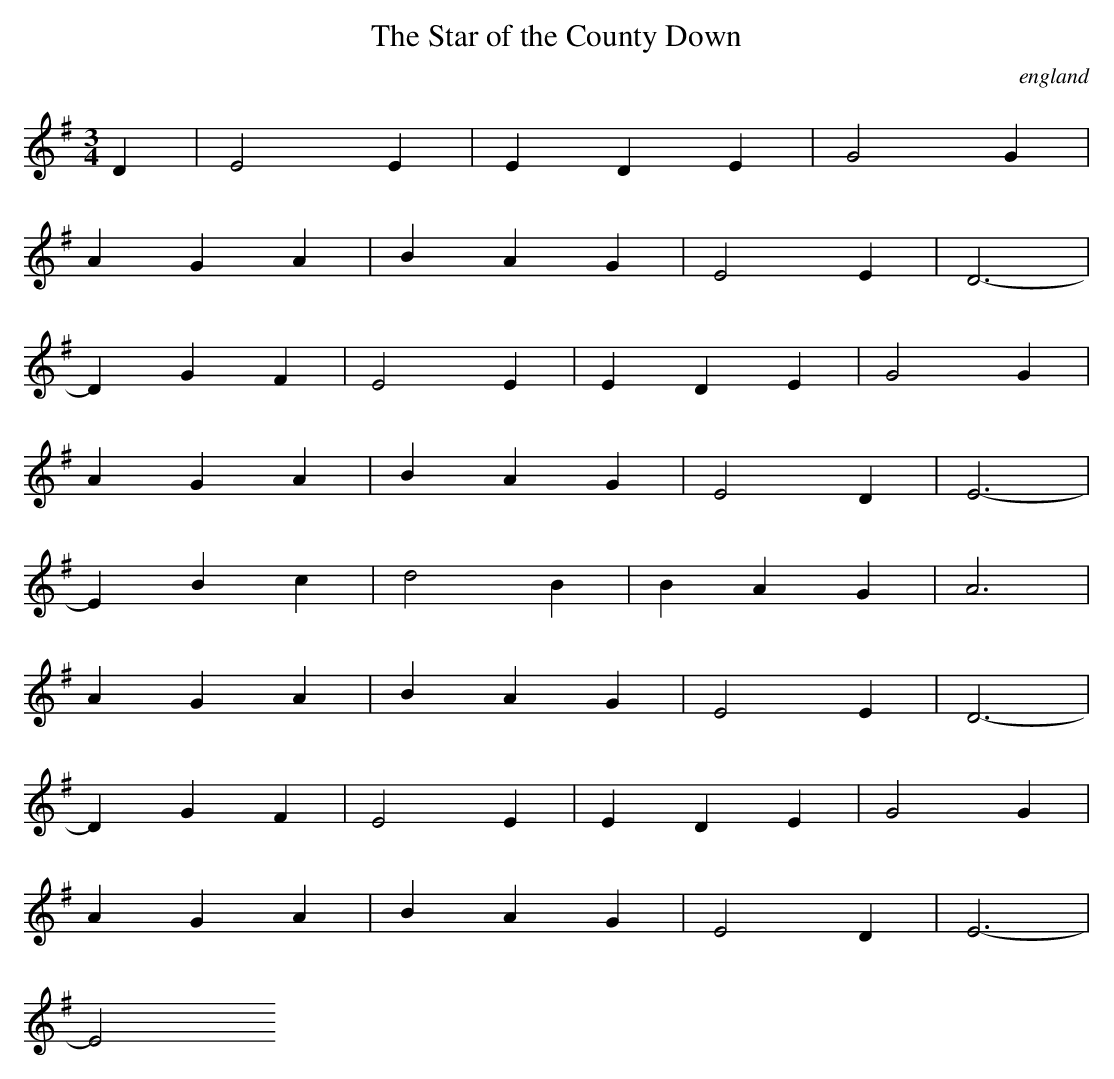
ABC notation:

X:1
T:The Star of the County Down
O:england
M:3/4
L:1/8
K:G
D2|E4E2|E2D2E2|G4G2|
A2G2A2|B2A2G2|E4E2|D6-|
D2G2F2|E4E2|E2D2E2|G4G2|
A2G2A2|B2A2G2|E4D2|E6-|
E2B2c2|d4B2|B2A2G2|A6|
A2G2A2|B2A2G2|E4E2|D6-|
D2G2F2|E4E2|E2D2E2|G4G2|
A2G2A2|B2A2G2|E4D2|E6-|
E4
